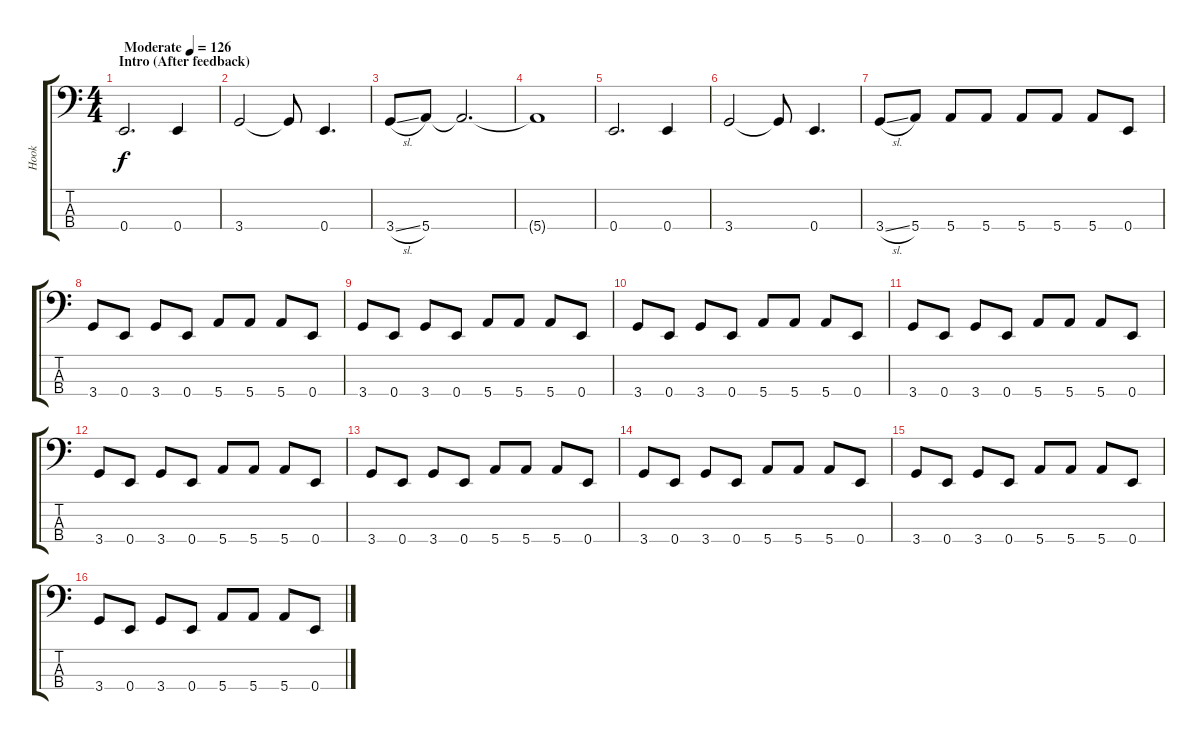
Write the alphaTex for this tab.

\track ("Hook" "Hook") {instrument electricbasspick}
\staff {score tabs}
\tuning (G2 D2 A1 E1) {hide}
\ts (4 4)
\section ("" "Intro (After feedback)")
\tempo (126 "Moderate")
\clef f4
\ks c
0.4.2{d dy f instrument electricbasspick} 0.4.4 |
3.4.2 3.4{t}.8 0.4.4{d} |
3.4{sl}.8 5.4.8 5.4{t}.2{d} |
5.4{t}.1 |
0.4.2{d} 0.4.4 |
3.4.2 3.4{t}.8 0.4.4{d} |
3.4{sl}.8 5.4.8 5.4.8 5.4.8 5.4.8 5.4.8 5.4.8 0.4.8 |
3.4.8 0.4.8 3.4.8 0.4.8 5.4.8 5.4.8 5.4.8 0.4.8 |
3.4.8 0.4.8 3.4.8 0.4.8 5.4.8 5.4.8 5.4.8 0.4.8 |
3.4.8 0.4.8 3.4.8 0.4.8 5.4.8 5.4.8 5.4.8 0.4.8 |
3.4.8 0.4.8 3.4.8 0.4.8 5.4.8 5.4.8 5.4.8 0.4.8 |
3.4.8 0.4.8 3.4.8 0.4.8 5.4.8 5.4.8 5.4.8 0.4.8 |
3.4.8 0.4.8 3.4.8 0.4.8 5.4.8 5.4.8 5.4.8 0.4.8 |
3.4.8 0.4.8 3.4.8 0.4.8 5.4.8 5.4.8 5.4.8 0.4.8 |
3.4.8 0.4.8 3.4.8 0.4.8 5.4.8 5.4.8 5.4.8 0.4.8 |
3.4.8 0.4.8 3.4.8 0.4.8 5.4.8 5.4.8 5.4.8 0.4.8
